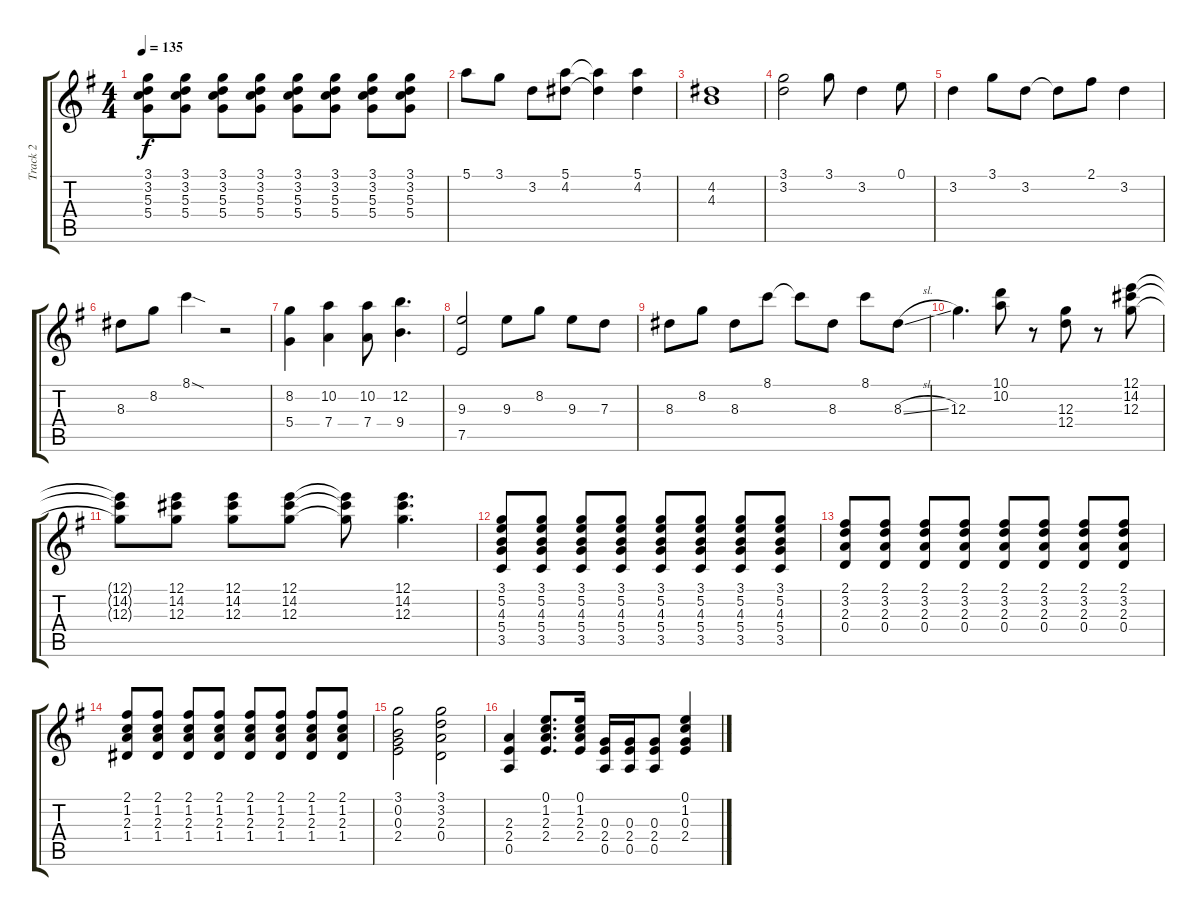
\track ("Track 2" "Track 2") {instrument acousticguitarsteel}
\staff {score tabs}
\tuning (E4 B3 G3 D3 A2 E2) {hide}
\ts (4 4)
\tempo 135
\clef g2
\ks g
(3.1 3.2 5.3 5.4).8{dy f} (3.1 3.2 5.3 5.4).8 (3.1 3.2 5.3 5.4).8 (3.1 3.2 5.3 5.4).8 (3.1 3.2 5.3 5.4).8 (3.1 3.2 5.3 5.4).8 (3.1 3.2 5.3 5.4).8 (3.1 3.2 5.3 5.4).8 |
5.1.8 3.1.8 3.2.8 (5.1 4.2).8 (5.1{t} 4.2{t}).4 (5.1 4.2).4 |
(4.2 4.3).1 |
(3.1 3.2).2 3.1.8 3.2.4 0.1.8 |
3.2.4 3.1.8 3.2.8 3.2{t}.8 2.1.8 3.2.4 |
8.3.8 8.2.8 8.1{sod}.4 r.2 |
(8.2 5.4).4 (10.2 7.4).4 (10.2 7.4).8 (12.2 9.4).4{d} |
(9.3 7.5).2 9.3.8 8.2.8 9.3.8 7.3.8 |
8.3.8 8.2.8 8.3.8 8.1.8 8.1{t}.8 8.3.8 8.1.8 8.3{sl}.8 |
12.3.4{d} (10.1 10.2).8 r.8 (12.3 12.4).8 r.8 (12.1 14.2 12.3).8 |
(12.1{t} 14.2{t} 12.3{t}).8 (12.1 14.2 12.3).8 (12.1 14.2 12.3).8 (12.1 14.2 12.3).8 (12.1{t} 14.2{t} 12.3{t}).8 (12.1 14.2 12.3).4{d} |
(3.1 5.2 4.3 5.4 3.5).8 (3.1 5.2 4.3 5.4 3.5).8 (3.1 5.2 4.3 5.4 3.5).8 (3.1 5.2 4.3 5.4 3.5).8 (3.1 5.2 4.3 5.4 3.5).8 (3.1 5.2 4.3 5.4 3.5).8 (3.1 5.2 4.3 5.4 3.5).8 (3.1 5.2 4.3 5.4 3.5).8 |
(2.1 3.2 2.3 0.4).8 (2.1 3.2 2.3 0.4).8 (2.1 3.2 2.3 0.4).8 (2.1 3.2 2.3 0.4).8 (2.1 3.2 2.3 0.4).8 (2.1 3.2 2.3 0.4).8 (2.1 3.2 2.3 0.4).8 (2.1 3.2 2.3 0.4).8 |
(2.1 1.2 2.3 1.4).8 (2.1 1.2 2.3 1.4).8 (2.1 1.2 2.3 1.4).8 (2.1 1.2 2.3 1.4).8 (2.1 1.2 2.3 1.4).8 (2.1 1.2 2.3 1.4).8 (2.1 1.2 2.3 1.4).8 (2.1 1.2 2.3 1.4).8 |
(3.1 0.2 0.3 2.4).2 (3.1 3.2 2.3 0.4).2 |
(2.3 2.4 0.5).4 (0.1 1.2 2.3 2.4).8{d} (0.1 1.2 2.3 2.4).16 (0.3 2.4 0.5).16 (0.3 2.4 0.5).16 (0.3 2.4 0.5).8 (0.1 1.2 0.3 2.4).4
